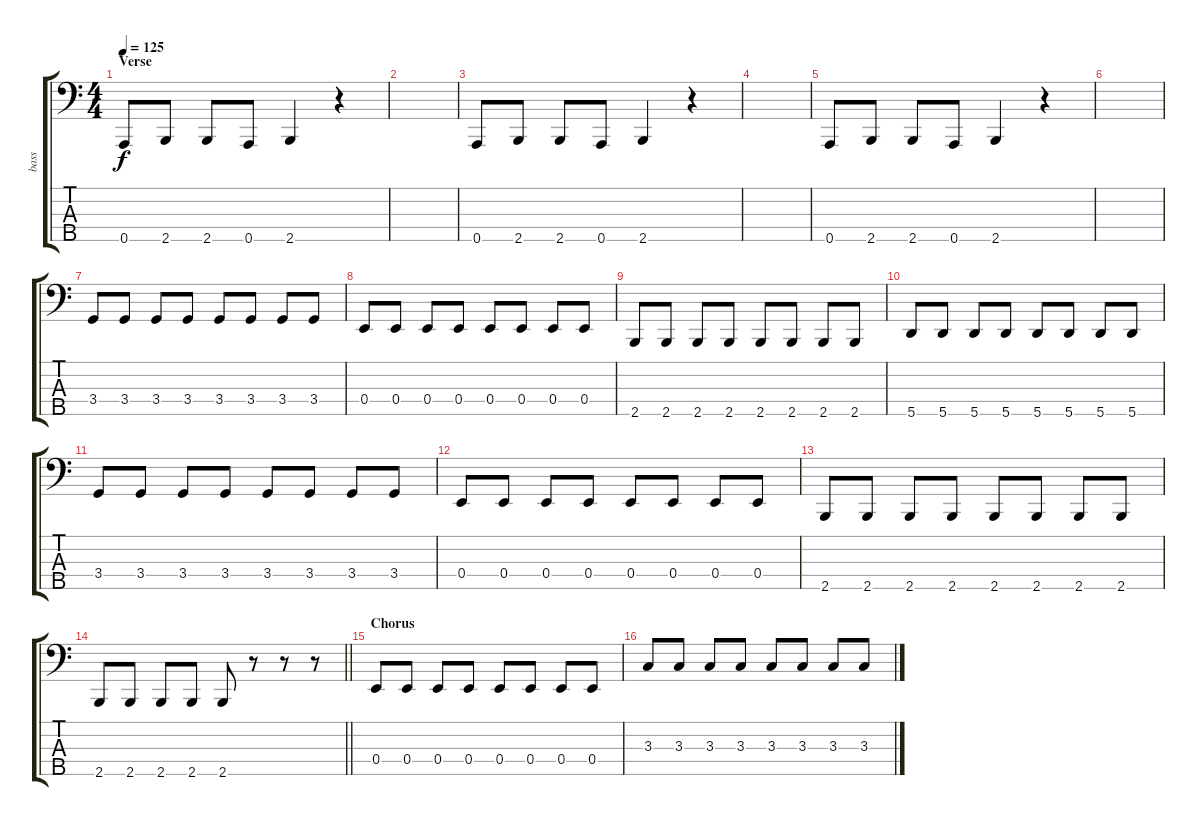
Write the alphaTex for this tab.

\track ("bass" "bass") {instrument electricbassfinger}
\staff {score tabs}
\tuning (G2 D2 A1 E1 A0) {hide}
\ts (4 4)
\section ("" "Verse")
\tempo 125
\clef f4
\ks c
0.5.8{dy f} 2.5.8 2.5.8 0.5.8 2.5.4 r.4 |
|
0.5.8 2.5.8 2.5.8 0.5.8 2.5.4 r.4 |
|
0.5.8 2.5.8 2.5.8 0.5.8 2.5.4 r.4 |
|
3.4.8 3.4.8 3.4.8 3.4.8 3.4.8 3.4.8 3.4.8 3.4.8 |
0.4.8 0.4.8 0.4.8 0.4.8 0.4.8 0.4.8 0.4.8 0.4.8 |
2.5.8 2.5.8 2.5.8 2.5.8 2.5.8 2.5.8 2.5.8 2.5.8 |
5.5.8 5.5.8 5.5.8 5.5.8 5.5.8 5.5.8 5.5.8 5.5.8 |
3.4.8 3.4.8 3.4.8 3.4.8 3.4.8 3.4.8 3.4.8 3.4.8 |
0.4.8 0.4.8 0.4.8 0.4.8 0.4.8 0.4.8 0.4.8 0.4.8 |
2.5.8 2.5.8 2.5.8 2.5.8 2.5.8 2.5.8 2.5.8 2.5.8 |
\barLineRight lightlight
2.5.8 2.5.8 2.5.8 2.5.8 2.5.8 r.8 r.8 r.8 |
\section ("" "Chorus")
0.4.8 0.4.8 0.4.8 0.4.8 0.4.8 0.4.8 0.4.8 0.4.8 |
3.3.8 3.3.8 3.3.8 3.3.8 3.3.8 3.3.8 3.3.8 3.3.8
